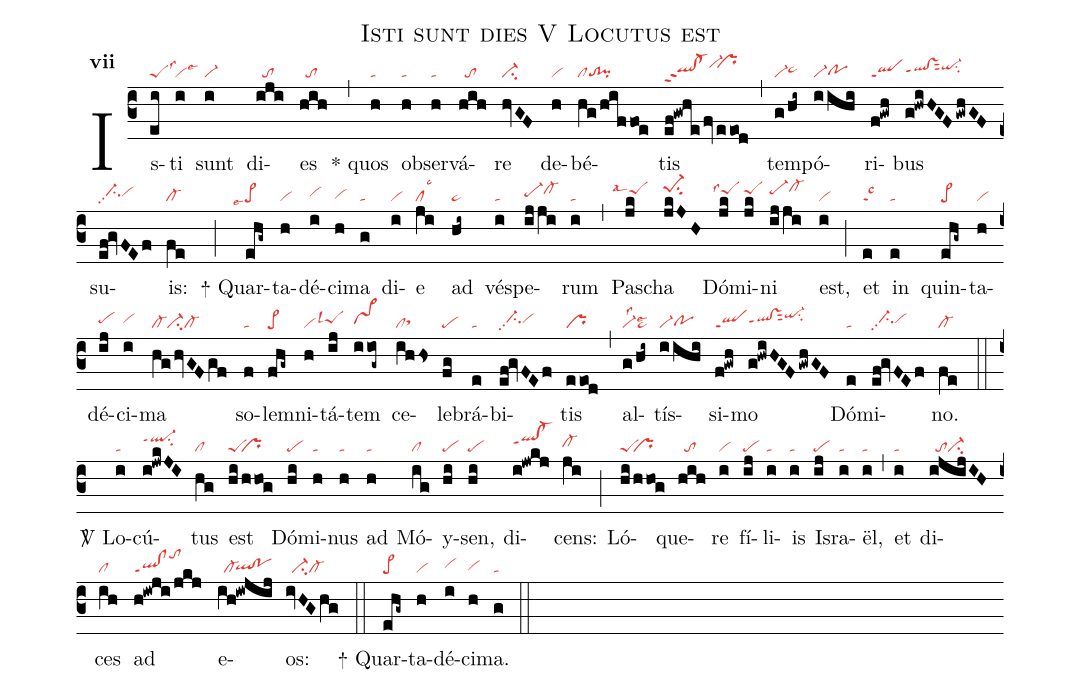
name:Isti sunt dies V Locutus est;
office-part:re;
mode:7;
nabc-lines:1;
%%
initial-style: 1;
name: Isti sunt dies;
mode: 7;
office-part: Responsorium;
annotation: Resp.;
annotation: vii;
nabc-lines:1;
%%
(c3) Is(ei|peSlss3)ti(i|vilse3) sunt(i|vi-) di(iji|//to)es(hih|//to) (,) <sp>*</sp> quos(h|ta) ob(h|ta)ser(h|ta)vá(hih|//to)re(hvGF|ci-) de(h|vi)bé(hg/hiffoe|clto!pi)tis(ef!gwhe/fv/eeod|qlhh!cl-hhppt2vi-hj``prhj) (,) tem(g/hi~|vi-ta>hh)pó(iihi|vi-pohg)ri(f!gwh|qlppt1)bus(g!hwiHGF/gwhGF|qlhh!vshhppt1sut2qi-hisu2) su(ef!gvFEf|//ci-hhpp2vihh)is:(fe|cl-) (;)
<sp>+</sp> Quar(ehg~|````pe>lse7)ta(h|vi)dé(i|vihh)ci(h|vihg)ma(g|ta) di(i|vi)e(ji|cllsc3) ad(hi~|ta>) vés(i|ta)pe(ijji|pe-hhcl-hi)rum(i|ta) (,) Pas(jk|````peShilsal4)cha(jkJH|pe-1hjsu2) Dó(jk|``peShilss4)mi(jk|peShi)ni(ijji|pe-hicl-hj) est,(i|vi) (;) et(e|talsc3) in(e|ta) quin(ehg~|pe>)ta(h|vi)dé(ij|pehh)ci(i|vihh)ma(hg/hvGFgf|cl-ci-cl-) so(f|ta)lem(fhg~|pe>)ni(h|vi)tá(ij|```peShhlsl4)tem(iiog~|vs>hh) ce(ihhs|clsthh)le(fg|pe)brá(e|ta)bi(ef!gvFEf|//ci-hhpp2vihh)tis(eeod|pr) (,) al(g/hi~|vi-lss2ta>lse2)tís(iihi|vi-pohg)si(f!gwh|qlppt1)mo(g!hwiHGF/gwhGF|qlhh!vshhppt1sut2qi-hjsu2) Dó(e|ta)mi(ef!gvFEf|//ci-hhpp2vihh)no.(fe|cl-) (::)

<sp>V/</sp> Lo(i|ta)cú(i!jwkJI|ql-hjppt1su2)tus(hg|cl) est(hi/hhog|peS``pr) Dó(hi|pe)mi(h|ta)nus(h|ta) ad(h|ta) Mó(ig|cl)y(hi|pe)sen,(hi|pe) di(i!jwkj|qlhi!cl-hippt1)cens:(ji|cl-hh) (;) Ló(hi/hhog|peS``pr)que(hih|//to)re(i|vi) fí(ij|pe)li(i|ta)is(i|ta) Is(ij|pe)ra(i|ta)ël,(i|ta) (,) et(i|ta) di(ijijIH|//toci-)ces(ih|cl) ad(h!iwji/jkj|ql!clppt1tohl) e(ih!iwjij|//cl-`qlhg!pohg)os:(ivHGhg|//ci-cl-) (::)
<sp>+</sp> Quar(ehg~|pe>)ta(h|vi)dé(i|vihh)ci(h|vihg)ma.(g|ta) (::)
